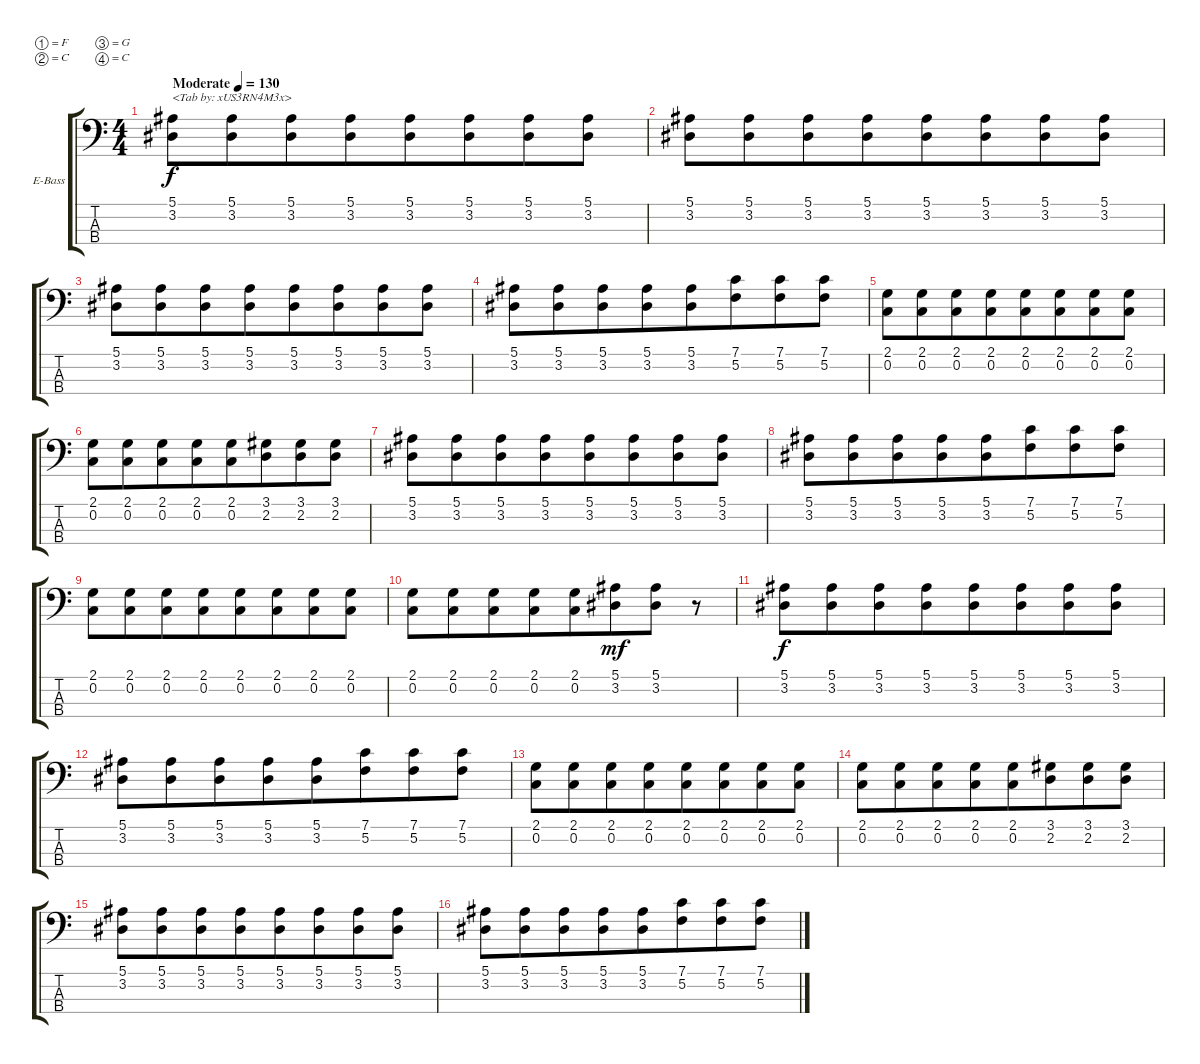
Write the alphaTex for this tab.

\bracketExtendMode groupsimilarinstruments
\firstSystemTrackNameOrientation horizontal
\otherSystemsTrackNameOrientation horizontal
\track ("Bass" "E-Bass") {instrument electricbasspick}
\staff {score tabs}
\tuning (F2 C2 G1 C1)
\ts (4 4)
\beaming (8 8)
\tempo (130 "Moderate")
\clef f4
\ks c
(5.1 3.2).8{txt "<Tab by: xUS3RN4M3x>" dy f instrument electricbasspick} (5.1 3.2).8 (5.1 3.2).8 (5.1 3.2).8 (5.1 3.2).8 (5.1 3.2).8 (5.1 3.2).8 (5.1 3.2).8 |
(5.1 3.2).8 (5.1 3.2).8 (5.1 3.2).8 (5.1 3.2).8 (5.1 3.2).8 (5.1 3.2).8 (5.1 3.2).8 (5.1 3.2).8 |
(5.1 3.2).8 (5.1 3.2).8 (5.1 3.2).8 (5.1 3.2).8 (5.1 3.2).8 (5.1 3.2).8 (5.1 3.2).8 (5.1 3.2).8 |
(5.1 3.2).8 (5.1 3.2).8 (5.1 3.2).8 (5.1 3.2).8 (5.1 3.2).8 (7.1 5.2).8 (7.1 5.2).8 (7.1 5.2).8 |
(2.1 0.2).8 (2.1 0.2).8 (2.1 0.2).8 (2.1 0.2).8 (2.1 0.2).8 (2.1 0.2).8 (2.1 0.2).8 (2.1 0.2).8 |
(2.1 0.2).8 (2.1 0.2).8 (2.1 0.2).8 (2.1 0.2).8 (2.1 0.2).8 (3.1 2.2).8 (3.1 2.2).8 (3.1 2.2).8 |
(5.1 3.2).8 (5.1 3.2).8 (5.1 3.2).8 (5.1 3.2).8 (5.1 3.2).8 (5.1 3.2).8 (5.1 3.2).8 (5.1 3.2).8 |
(5.1 3.2).8 (5.1 3.2).8 (5.1 3.2).8 (5.1 3.2).8 (5.1 3.2).8 (7.1 5.2).8 (7.1 5.2).8 (7.1 5.2).8 |
(2.1 0.2).8 (2.1 0.2).8 (2.1 0.2).8 (2.1 0.2).8 (2.1 0.2).8 (2.1 0.2).8 (2.1 0.2).8 (2.1 0.2).8 |
(2.1 0.2).8 (2.1 0.2).8 (2.1 0.2).8 (2.1 0.2).8 (2.1 0.2).8 (5.1 3.2).8{dy mf} (5.1 3.2).8 r.8 |
(5.1 3.2).8{dy f} (5.1 3.2).8 (5.1 3.2).8 (5.1 3.2).8 (5.1 3.2).8 (5.1 3.2).8 (5.1 3.2).8 (5.1 3.2).8 |
(5.1 3.2).8 (5.1 3.2).8 (5.1 3.2).8 (5.1 3.2).8 (5.1 3.2).8 (7.1 5.2).8 (7.1 5.2).8 (7.1 5.2).8 |
(2.1 0.2).8 (2.1 0.2).8 (2.1 0.2).8 (2.1 0.2).8 (2.1 0.2).8 (2.1 0.2).8 (2.1 0.2).8 (2.1 0.2).8 |
(2.1 0.2).8 (2.1 0.2).8 (2.1 0.2).8 (2.1 0.2).8 (2.1 0.2).8 (3.1 2.2).8 (3.1 2.2).8 (3.1 2.2).8 |
(5.1 3.2).8 (5.1 3.2).8 (5.1 3.2).8 (5.1 3.2).8 (5.1 3.2).8 (5.1 3.2).8 (5.1 3.2).8 (5.1 3.2).8 |
(5.1 3.2).8 (5.1 3.2).8 (5.1 3.2).8 (5.1 3.2).8 (5.1 3.2).8 (7.1 5.2).8 (7.1 5.2).8 (7.1 5.2).8
